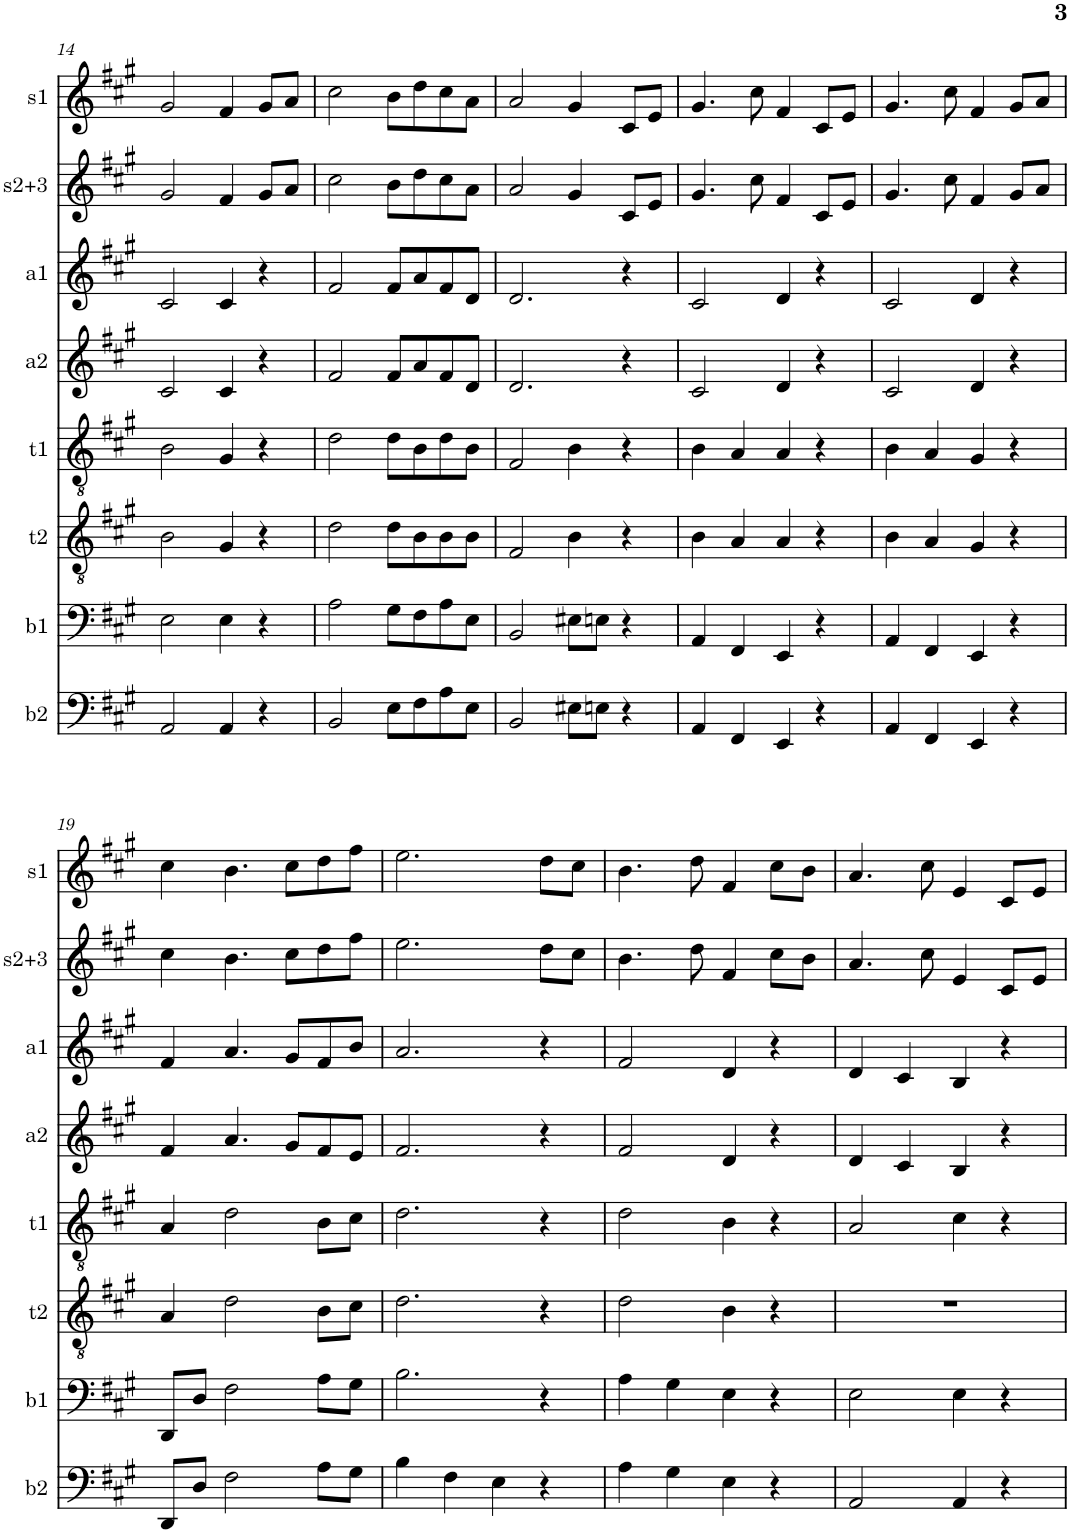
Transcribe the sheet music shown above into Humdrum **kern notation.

**kern	**kern	**kern	**kern	**kern	**kern	**kern	**kern
*part8	*part7	*part6	*part5	*part4	*part3	*part2	*part1
*staff8	*staff7	*staff6	*staff5	*staff4	*staff3	*staff2	*staff1
*I"b2	*I"b1	*I"t2	*I"t1	*I"a2	*I"a1	*I"s2+3	*I"s1
*I'b2	*I'b1	*I't2	*I't1	*I'a2	*I'a1	*I's2+3	*I's1
!!LO:PB:g=z
*clefF4	*clefF4	*clefGv2	*clefGv2	*clefG2	*clefG2	*clefG2	*clefG2
*k[f#c#g#]	*k[f#c#g#]	*k[f#c#g#]	*k[f#c#g#]	*k[f#c#g#]	*k[f#c#g#]	*k[f#c#g#]	*k[f#c#g#]
*M4/4	*M4/4	*M4/4	*M4/4	*M4/4	*M4/4	*M4/4	*M4/4
=14	=14	=14	=14	=14	=14	=14	=14
2AA/	2E\	2B\	2B\	2c#/	2c#/	2g#/	2g#/
4AA/	4E\	4G#/	4G#/	4c#/	4c#/	4f#/	4f#/
4r	4r	4r	4r	4r	4r	8g#/L	8g#/L
.	.	.	.	.	.	8a/J	8a/J
=15	=15	=15	=15	=15	=15	=15	=15
2BB/	2A\	2d\	2d\	2f#/	2f#/	2cc#\	2cc#\
8E\L	8G#\L	8d\L	8d\L	8f#/L	8f#/L	8b\L	8b\L
8F#\	8F#\	8B\	8B\	8a/	8a/	8dd\	8dd\
8A\	8A\	8B\	8d\	8f#/	8f#/	8cc#\	8cc#\
8E\J	8E\J	8B\J	8B\J	8d/J	8d/J	8a\J	8a\J
=16	=16	=16	=16	=16	=16	=16	=16
2BB/	2BB/	2F#/	2F#/	2.d/	2.d/	2a/	2a/
8E#X\L	8E#X\L	4B\	4B\	.	.	4g#/	4g#/
8En\J	8En\J	.	.	.	.	.	.
4r	4r	4r	4r	4r	4r	8c#/L	8c#/L
.	.	.	.	.	.	8e/J	8e/J
=17	=17	=17	=17	=17	=17	=17	=17
4AA/	4AA/	4B\	4B\	2c#/	2c#/	4.g#/	4.g#/
4FF#/	4FF#/	4A/	4A/	.	.	.	.
.	.	.	.	.	.	8cc#\	8cc#\
4EE/	4EE/	4A/	4A/	4d/	4d/	4f#/	4f#/
4r	4r	4r	4r	4r	4r	8c#/L	8c#/L
.	.	.	.	.	.	8e/J	8e/J
=18	=18	=18	=18	=18	=18	=18	=18
4AA/	4AA/	4B\	4B\	2c#/	2c#/	4.g#/	4.g#/
4FF#/	4FF#/	4A/	4A/	.	.	.	.
.	.	.	.	.	.	8cc#\	8cc#\
4EE/	4EE/	4G#/	4G#/	4d/	4d/	4f#/	4f#/
4r	4r	4r	4r	4r	4r	8g#/L	8g#/L
.	.	.	.	.	.	8a/J	8a/J
!!LO:LB:g=z
=19	=19	=19	=19	=19	=19	=19	=19
8DD/L	8DD/L	4A/	4A/	4f#/	4f#/	4cc#\	4cc#\
8D/J	8D/J	.	.	.	.	.	.
2F#\	2F#\	2d\	2d\	4.a/	4.a/	4.b\	4.b\
.	.	.	.	8g#/L	8g#/L	8cc#\L	8cc#\L
8A\L	8A\L	8B\L	8B\L	8f#/	8f#/	8dd\	8dd\
8G#\J	8G#\J	8c#\J	8c#\J	8e/J	8b/J	8ff#\J	8ff#\J
=20	=20	=20	=20	=20	=20	=20	=20
4B\	2.B\	2.d\	2.d\	2.f#/	2.a/	2.ee\	2.ee\
4F#\	.	.	.	.	.	.	.
4E\	.	.	.	.	.	.	.
4r	4r	4r	4r	4r	4r	8dd\L	8dd\L
.	.	.	.	.	.	8cc#\J	8cc#\J
=21	=21	=21	=21	=21	=21	=21	=21
4A\	4A\	2d\	2d\	2f#/	2f#/	4.b\	4.b\
4G#\	4G#\	.	.	.	.	.	.
.	.	.	.	.	.	8dd\	8dd\
4E\	4E\	4B\	4B\	4d/	4d/	4f#/	4f#/
4r	4r	4r	4r	4r	4r	8cc#\L	8cc#\L
.	.	.	.	.	.	8b\J	8b\J
=22	=22	=22	=22	=22	=22	=22	=22
2AA/	2E\	1r	2A/	4d/	4d/	4.a/	4.a/
.	.	.	.	4c#/	4c#/	.	.
.	.	.	.	.	.	8cc#\	8cc#\
4AA/	4E\	.	4c#\	4B/	4B/	4e/	4e/
4r	4r	.	4r	4r	4r	8c#/L	8c#/L
.	.	.	.	.	.	8e/J	8e/J
=	=	=	=	=	=	=	=
*-	*-	*-	*-	*-	*-	*-	*-
